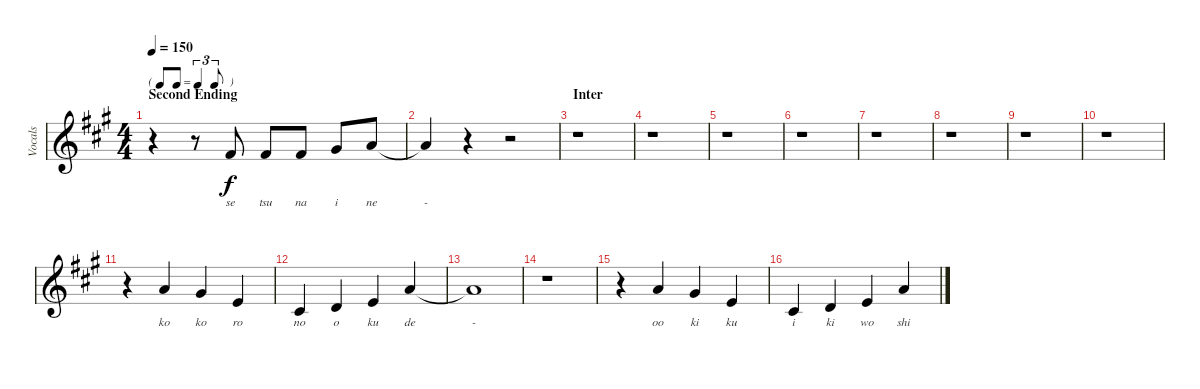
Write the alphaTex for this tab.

\track ("Vocals" "Vocals") {instrument clarinet}
\staff {score}
\tuning (E4 B3 G3 D3 A2 E2 B1) {hide}
\ts (4 4)
\tf triplet8th
\section ("" "Second Ending")
\tempo 150
\clef g2
\ks a
r.4{dy f} r.8 2.1.8{lyrics (0 "se") lyrics (1 "") lyrics (2 "") lyrics (3 "") lyrics (4 "")} 2.1.8{lyrics (0 "tsu") lyrics (1 "") lyrics (2 "") lyrics (3 "") lyrics (4 "")} 2.1.8{lyrics (0 "na") lyrics (1 "") lyrics (2 "") lyrics (3 "") lyrics (4 "")} 4.1.8{lyrics (0 "i") lyrics (1 "") lyrics (2 "") lyrics (3 "") lyrics (4 "")} 5.1.8{lyrics (0 "ne") lyrics (1 "") lyrics (2 "") lyrics (3 "") lyrics (4 "")} |
5.1{t}.4{lyrics (0 "-") lyrics (1 "") lyrics (2 "") lyrics (3 "") lyrics (4 "")} r.4 r.2 |
\section ("" "Inter")
r.1 |
r.1 |
r.1 |
r.1 |
r.1 |
r.1 |
r.1 |
r.1 |
\section ("" "")
r.4 5.1.4{lyrics (0 "ko") lyrics (1 "") lyrics (2 "") lyrics (3 "") lyrics (4 "")} 4.1.4{lyrics (0 "ko") lyrics (1 "") lyrics (2 "") lyrics (3 "") lyrics (4 "")} 0.1.4{lyrics (0 "ro") lyrics (1 "") lyrics (2 "") lyrics (3 "") lyrics (4 "")} |
2.2.4{lyrics (0 "no") lyrics (1 "") lyrics (2 "") lyrics (3 "") lyrics (4 "")} 3.2.4{lyrics (0 "o") lyrics (1 "") lyrics (2 "") lyrics (3 "") lyrics (4 "")} 0.1.4{lyrics (0 "ku") lyrics (1 "") lyrics (2 "") lyrics (3 "") lyrics (4 "")} 5.1.4{lyrics (0 "de") lyrics (1 "") lyrics (2 "") lyrics (3 "") lyrics (4 "")} |
5.1{t}.1{lyrics (0 "-") lyrics (1 "") lyrics (2 "") lyrics (3 "") lyrics (4 "")} |
r.1 |
r.4 5.1.4{lyrics (0 "oo") lyrics (1 "") lyrics (2 "") lyrics (3 "") lyrics (4 "")} 4.1.4{lyrics (0 "ki") lyrics (1 "") lyrics (2 "") lyrics (3 "") lyrics (4 "")} 0.1.4{lyrics (0 "ku") lyrics (1 "") lyrics (2 "") lyrics (3 "") lyrics (4 "")} |
2.2.4{lyrics (0 "i") lyrics (1 "") lyrics (2 "") lyrics (3 "") lyrics (4 "")} 3.2.4{lyrics (0 "ki") lyrics (1 "") lyrics (2 "") lyrics (3 "") lyrics (4 "")} 0.1.4{lyrics (0 "wo") lyrics (1 "") lyrics (2 "") lyrics (3 "") lyrics (4 "")} 5.1.4{lyrics (0 "shi") lyrics (1 "") lyrics (2 "") lyrics (3 "") lyrics (4 "")}
